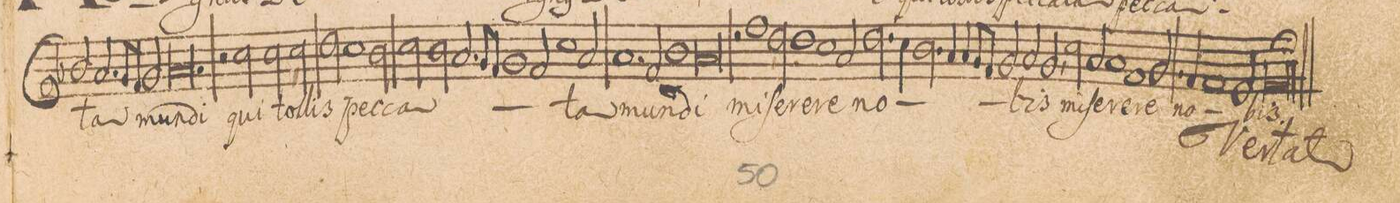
**kern	**text
*I"CANTVS.	*
*clefG2	*
*k[b-]	*
*met(c|)	*
*M2/1	*
2b-/	-ta
2.a/	.
=18-	=18-
8g/L	.
8f/J	.
2g/	mun-
0.a/	-di
=19-	=19-
=20-	=20-
2r	.
2cc\	qui
2cc\	tol-
2cc\	-lis
=21-	=21-
2dd\	.
1cc\	pec-
2b-\	.
=22-	=22-
2cc\	-ca-
2b-\	.
2.a/	.
8g/L	.
8f/J	.
=23-	=23-
1g/	.
2f/	.
1cc\	.
=24-	=24-
2a/	-ta
1.a/	mun-
=25-	=25-
2f/	.
1b-\	.
=26-	=26-
0a/	-di
=27-	=27-
2r	.
1ff\	mi-
2dd\	-ſe-
=28-	=28-
1dd\	-re-
1cc\	-re
=29-	=29-
2a/	.
2.dd\	no-
4cc\	.
2.b-\	.
=30-	=30-
4a/	.
4a/	.
8g/L	.
8f/J	.
2g/	.
2a/	.
=31-	=31-
2g,</	-bis
2cc\	mi-
2a/	-ſe-
1a/	-re-
=32-	=32-
1f/	-re
2.g/	no-
=33-	=33-
4f/	.
1f/	.
2e/	.
=34-	=34-
0f/;	-bis.
=35||	=35||
*M2/1	*
*met(c|)	*
*-	*-
